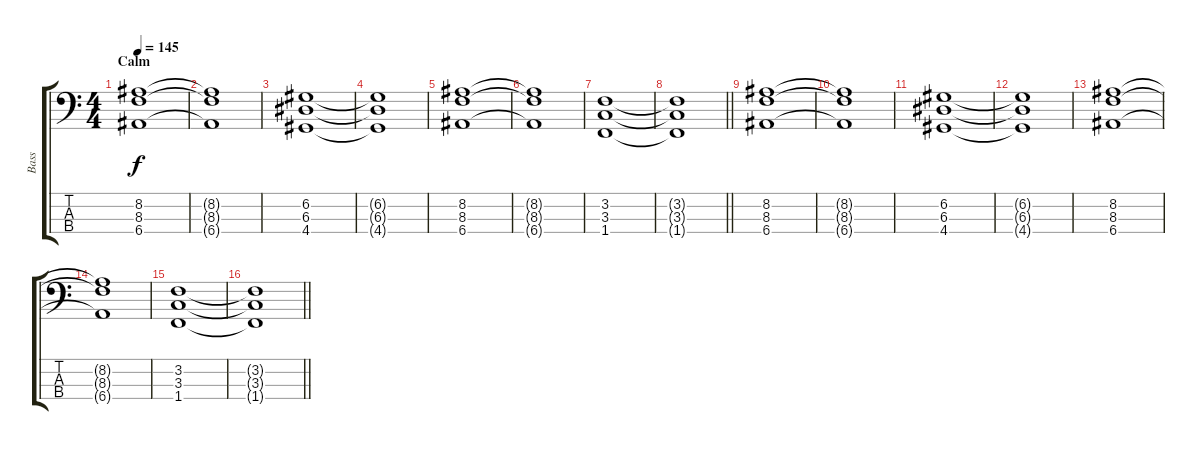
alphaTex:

\track ("Bass" "Bass") {instrument electricbassfinger}
\staff {score tabs}
\tuning (G2 D2 A1 E1) {hide}
\ts (4 4)
\section ("" "Calm")
\tempo 145
\clef f4
\ks c
(8.2 8.3 6.4).1{dy f instrument electricbassfinger} |
(8.2{t} 8.3{t} 6.4{t}).1 |
(6.2 6.3 4.4).1 |
(6.2{t} 6.3{t} 4.4{t}).1 |
(8.2 8.3 6.4).1 |
(8.2{t} 8.3{t} 6.4{t}).1 |
(3.2 3.3 1.4).1 |
\barLineRight lightlight
(3.2{t} 3.3{t} 1.4{t}).1 |
(8.2 8.3 6.4).1 |
(8.2{t} 8.3{t} 6.4{t}).1 |
(6.2 6.3 4.4).1 |
(6.2{t} 6.3{t} 4.4{t}).1 |
(8.2 8.3 6.4).1 |
(8.2{t} 8.3{t} 6.4{t}).1 |
(3.2 3.3 1.4).1 |
\barLineRight lightlight
(3.2{t} 3.3{t} 1.4{t}).1
